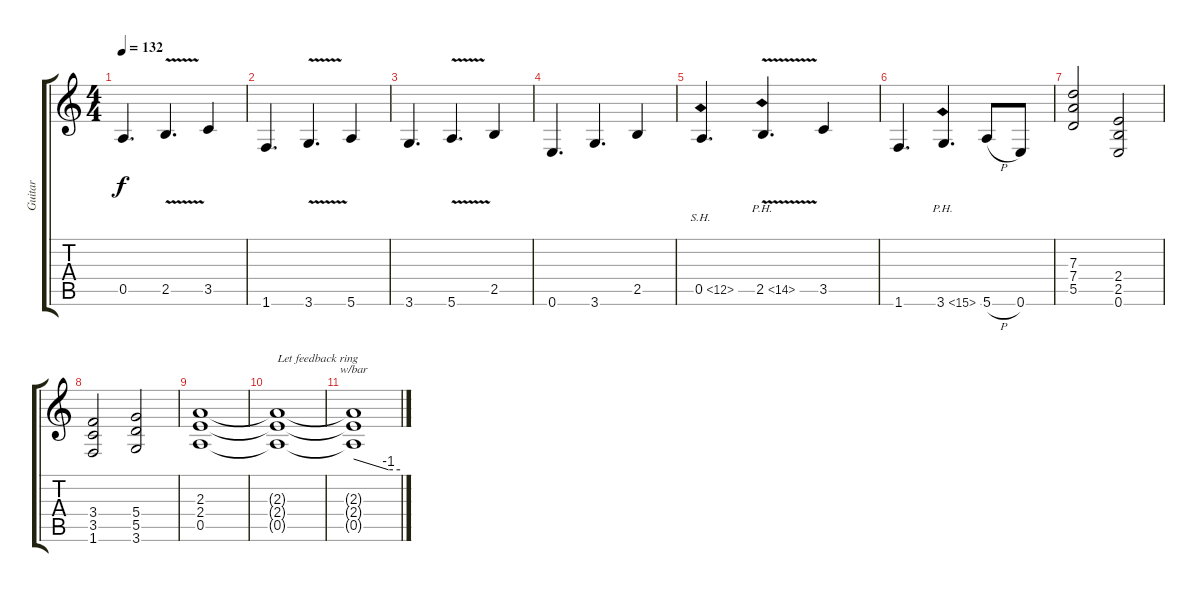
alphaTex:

\track ("Guitar" "Guitar") {instrument distortionguitar}
\staff {score tabs}
\tuning (E4 B3 G3 D3 A2 E2) {hide}
\ts (4 4)
\tempo 132
\clef g2
\ks c
0.5.4{d dy f} 2.5{v}.4{d} 3.5.4 |
1.6.4{d} 3.6{v}.4{d} 5.6.4 |
3.6.4{d} 5.6{v}.4{d} 2.5.4 |
0.6.4{d} 3.6.4{d} 2.5.4 |
0.5{sh 12}.4{d} 2.5{ph 12 v}.4{d} 3.5.4 |
1.6.4{d} 3.6{ph 12}.4{d} 5.6{h}.8 0.6.8 |
(7.3 7.4 5.5).2 (2.4 2.5 0.6).2 |
(3.4 3.5 1.6).2 (5.4 5.5 3.6).2 |
(2.3 2.4 0.5).1 |
(2.3{t} 2.4{t} 0.5{t}).1{txt "Let feedback ring"} |
(2.3{t} 2.4{t} 0.5{t}).1{tbe (custom default 0 0 45 -4 60 -4)}
